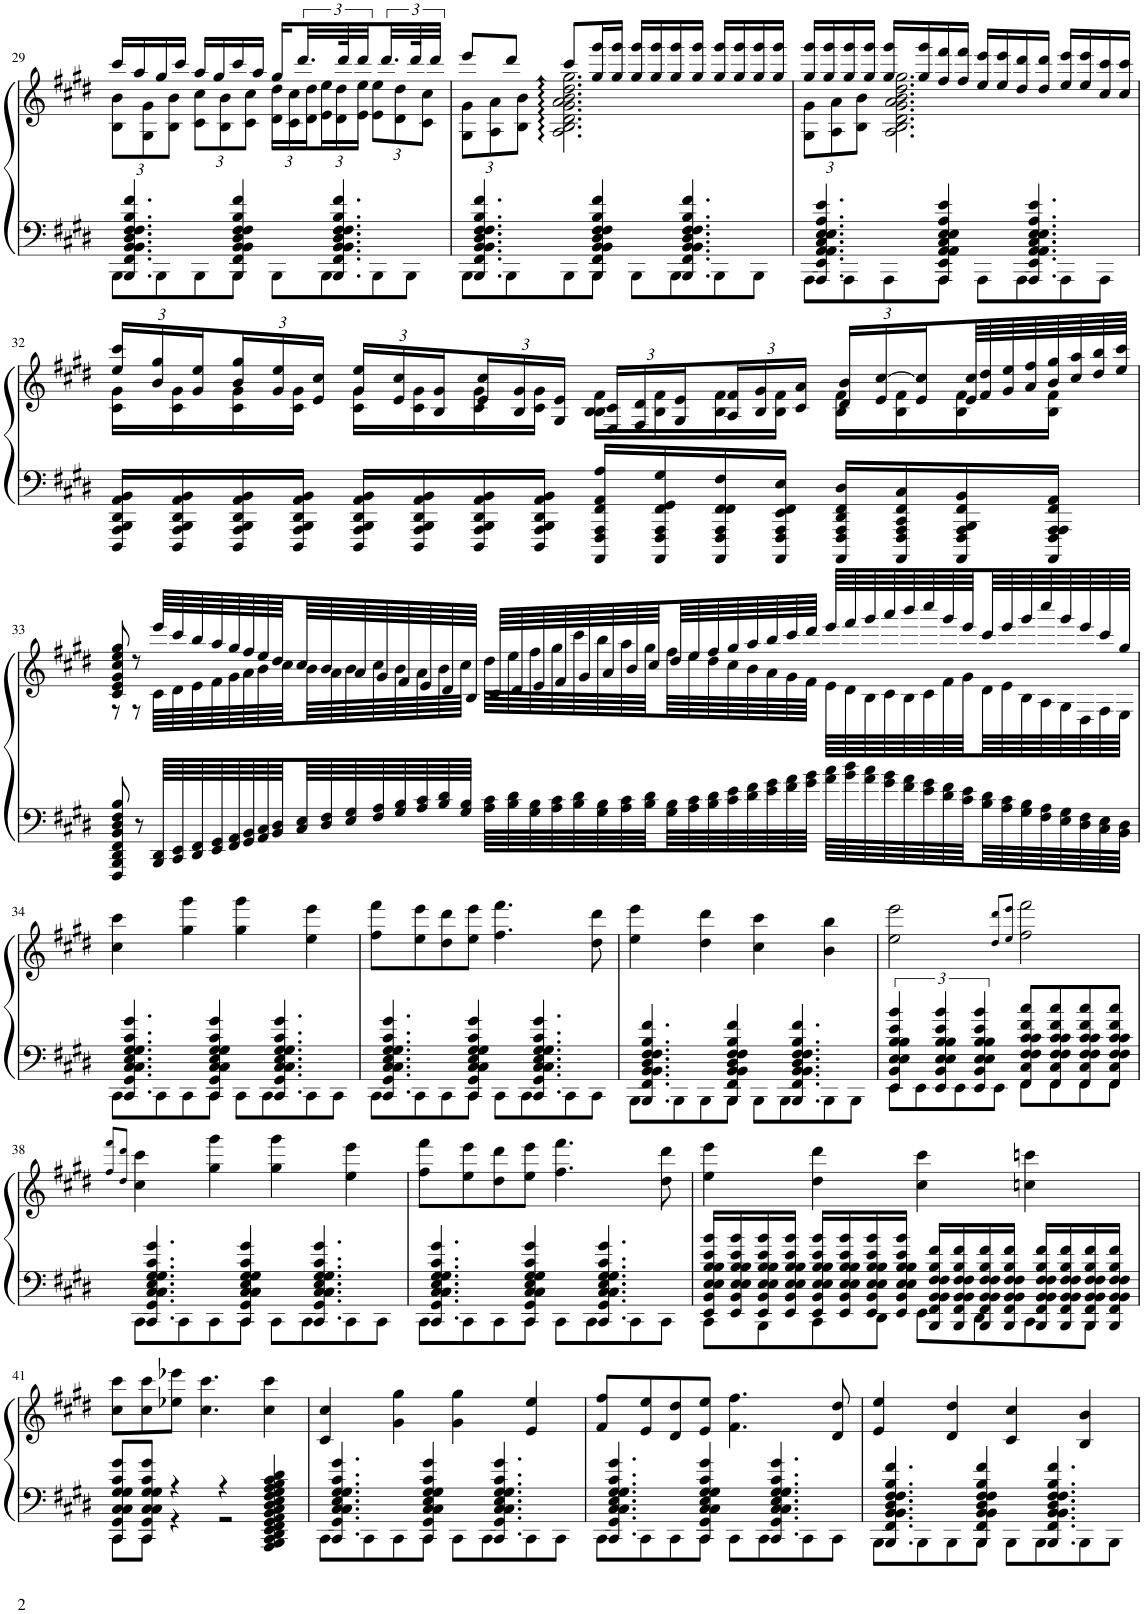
**kern	**kern
*part1	*part1
*staff2	*staff1
*I"Piano	*
*I'Pno	*
!!LO:PB:g=z
*clefF4	*clefG2
*k[f#c#g#d#]	*k[f#c#g#d#]
*M4/4	*M4/4
=29	=29
*^	*^
*	*	*	*Xbrackettup
4.BBB/ 4.FF#/ 4.BB/ 4.BB/ 4.D#/ 4.F#/ 4.F#/ 4.B/ 4.f#/	8BBB\L	16ccc#/LL	12B\ 12b\L
.	.	16aa/	.
.	.	.	12G#\ 12g#\
.	8BBB\	16gg#/	.
.	.	.	12B\ 12b\J
.	.	16ccc#/JJ	.
.	8BBB\	16aa/LL	12c#\ 12cc#\L
.	.	16gg#/	.
.	.	.	12B\ 12b\
4BBB/ 4FF#/ 4BB/ 4BB/ 4D#/ 4F#/ 4F#/ 4B/ 4f#/	8BBB\J	16ccc#/	.
.	.	.	12c#\ 12cc#\J
.	.	16aa/JJ	.
.	8BBB\L	16gg#/LL	24d#\ 24dd#\LL
.	.	.	24c#\ 24cc#\
*	*	*brackettup	*
.	.	96%7.ddd#/L	.
.	.	.	24d#\ 24dd#\
*	*	*	*Xbrackettup
4.BBB/ 4.FF#/ 4.BB/ 4.BB/ 4.D#/ 4.F#/ 4.F#/ 4.B/ 4.f#/	8BBB\	.	24e\ 24ee\
.	.	.	24d#\ 24dd#\
.	.	192%7ddd#/K	.
.	.	96%7ddd#/	24e\ 24ee\JJ
.	8BBB\	.	12e\ 12ee\L
*	*	*brackettup	*
.	.	96%7.ddd#/	.
.	.	.	12d#\ 12dd#\
.	8BBB\J	.	.
.	.	192%7ddd#/K	.
.	.	.	12c#\ 12cc#\J
.	.	96%7ddd#/JJJ	.
=30	=30	=30	=30
*	*	*	*Xbrackettup
4.BBB/ 4.FF#/ 4.BB/ 4.BB/ 4.D#/ 4.F#/ 4.F#/ 4.B/ 4.f#/	8BBB\L	8eee/L	12G#\ 12g#\L
.	.	.	12A\ 12a\
.	8BBB\	8ddd#/J	.
.	.	.	12B\ 12b\J
.	8BBB\	8ccc#/L	2.A\: 2.B\: 2.d#\: 2.g#\: 2.a\: 2.b\: 2.dd#\: 2.gg#\:
4BBB/ 4FF#/ 4BB/ 4BB/ 4D#/ 4F#/ 4F#/ 4B/ 4f#/	8BBB\J	16gg#/ 16ggg#/L	.
.	.	16gg#/ 16ggg#/JJ	.
.	8BBB\L	16gg#/ 16ggg#/LL	.
.	.	16gg#/ 16ggg#/	.
4.BBB/ 4.FF#/ 4.BB/ 4.BB/ 4.D#/ 4.F#/ 4.F#/ 4.B/ 4.f#/	8BBB\	16gg#/ 16ggg#/	.
.	.	16gg#/ 16ggg#/JJ	.
.	8BBB\	16gg#/ 16ggg#/LL	.
.	.	16gg#/ 16ggg#/	.
.	8BBB\J	16gg#/ 16ggg#/	.
.	.	16gg#/ 16ggg#/JJ	.
=31	=31	=31	=31
4.AAA/ 4.EE/ 4.AA/ 4.AA/ 4.C#/ 4.E/ 4.E/ 4.A/ 4.e/	8AAA\L	16gg#/ 16ggg#/LL	12G#\ 12g#\L
.	.	16gg#/ 16ggg#/	.
.	.	.	12A\ 12a\
.	8AAA\	16gg#/ 16ggg#/	.
.	.	.	12B\ 12b\J
.	.	16gg#/ 16ggg#/JJ	.
.	8AAA\	16gg#/ 16ggg#/LL	2.A\ 2.B\ 2.d#\ 2.g#\ 2.a\ 2.b\ 2.dd#\ 2.gg#\
.	.	16gg#/ 16ggg#/	.
4AAA/ 4EE/ 4AA/ 4AA/ 4C#/ 4E/ 4E/ 4A/ 4e/	8AAA\J	16ff#/ 16fff#/	.
.	.	16ff#/ 16fff#/JJ	.
.	8AAA\L	16ee/ 16eee/LL	.
.	.	16ee/ 16eee/	.
4.AAA/ 4.EE/ 4.AA/ 4.AA/ 4.C#/ 4.E/ 4.E/ 4.A/ 4.e/	8AAA\	16dd#/ 16ddd#/	.
.	.	16dd#/ 16ddd#/JJ	.
.	8AAA\	16ee/ 16eee/LL	.
.	.	16ee/ 16eee/	.
.	8AAA\J	16cc#/ 16ccc#/	.
.	.	16cc#/ 16ccc#/JJ	.
*v	*v	*	*
!!LO:LB:g=z	!!
=32	=32	=32
16DDD#/ 16AAA/ 16BBB/ 16DD#/ 16AA/ 16BB/LL	24ee/ 24ccc#/LL	16c#\ 16g#\LL
.	24b/ 24gg#/	.
16DDD#/ 16AAA/ 16BBB/ 16DD#/ 16AA/ 16BB/	.	16c#\ 16g#\
.	24g#/ 24ee/	.
16DDD#/ 16AAA/ 16BBB/ 16DD#/ 16AA/ 16BB/	24b/ 24gg#/	16c#\ 16g#\
.	24g#/ 24ee/	.
16DDD#/ 16AAA/ 16BBB/ 16DD#/ 16AA/ 16BB/JJ	.	16c#\ 16g#\JJ
.	24e/ 24cc#/JJ	.
16DDD#/ 16AAA/ 16BBB/ 16DD#/ 16AA/ 16BB/LL	24g#/ 24ee/LL	16c#\ 16g#\LL
.	24e/ 24cc#/	.
16DDD#/ 16AAA/ 16BBB/ 16DD#/ 16AA/ 16BB/	.	16c#\ 16g#\
.	24B/ 24g#/	.
16DDD#/ 16AAA/ 16BBB/ 16DD#/ 16AA/ 16BB/	24e/ 24cc#/	16c#\ 16g#\
.	24B/ 24g#/	.
16DDD#/ 16AAA/ 16BBB/ 16DD#/ 16AA/ 16BB/JJ	.	16c#\ 16g#\JJ
.	24G#/ 24e/JJ	.
16AAAA/ 16FFF#/ 16AAA/ 16FF#/ 16AA/ 16A/LL	24E/ 24c#/LL	16B\ 16B\ 16f#\LL
.	24F#/ 24d#/	.
16AAAA/ 16FFF#/ 16AAA/ 16FF#/ 16GG#/ 16G#/	.	16B\ 16f#\
.	24G#/ 24e/	.
16AAAA/ 16FFF#/ 16AAA/ 16FF#/ 16FF#/ 16F#/	24A/ 24f#/	16B\ 16f#\
.	24B/ 24g#/	.
16AAAA/ 16FFF#/ 16AAA/ 16EE/ 16FF#/ 16E/JJ	.	16B\ 16f#\JJ
.	24c#/ 24a/JJ	.
16AAAA/ 16FFF#/ 16AAA/ 16DD#/ 16FF#/ 16D#/LL	24d#/ 24b/LL	16B\ 16f#\LL
.	24e/ [24cc#/	.
16AAAA/ 16FFF#/ 16AAA/ 16CC#/ 16FF#/ 16C#/	.	16B\ 16f#\
.	24e/ 24cc#/]	.
16AAAA/ 16FFF#/ 16AAA/ 16BBB/ 16FF#/ 16BB/	64e/ 64cc#/LL	16B\ 16f#\
.	64f#/ 64dd#/	.
.	64g#/ 64ee/	.
.	64a/ 64ff#/	.
16AAAA/ 16FFF#/ 16AAA/ 16AAA/ 16FF#/ 16AA/JJ	64b/ 64gg#/	16B\ 16f#\JJ
.	64cc#/ 64aa/	.
.	64dd#/ 64bb/	.
.	64ee/ 64ccc#/JJJJ	.
!!LO:LB:g=z	!!
=33	=33	=33
8FFF#/ 8BBB/ 8DD#/ 8FF#/ 8BB/ 8D#/ 8F#/ 8B/	8c#/ 8e/ 8g#/ 8cc#/ 8ee/ 8gg#/	8r
8r	8r	8r
64BBB/ 64DD#/LLLL	64eee/LLLL	64c#\LLLL
64CC#/ 64EE/	64ccc#/	64d#\
64DD#/ 64FF#/	64bb/	64e\
64EE/ 64GG#/	64aa/	64f#\
64FF#/ 64AA/	64gg#/	64g#\
64GG#/ 64BB/	64ff#/	64a\
64AA/ 64C#/	64ee/	64b\
64BB/ 64D#/	64dd#/	64cc#\
64C#/ 64E/	64cc#/	64b\
64D#/ 64F#/	64b/	64a\
64E/ 64G#/	64a/	64b\
64F#/ 64A/	64g#/	64cc#\
64G#/ 64B/	64f#/	64b\
64A/ 64c#/	64e/	64a\
64B/ 64d#/	64d#/	64b\
64G#/ 64B/JJJJ	64B/JJJJ	64cc#\JJJJ
64A\ 64c#\LLLL	64c#/LLLL	64dd#\LLLL
64B\ 64d#\	64d#/	64ee\
64G#\ 64B\	64e/	64ff#\
64A\ 64c#\	64f#/	64gg#\
64B\ 64d#\	64g#/	64ccc#\
64G#\ 64B\	64a/	64bb\
64A\ 64c#\	64b/	64aa\
64B\ 64d#\	64cc#/	64gg#\
64G#\ 64B\	64dd#/	64ff#\
64A\ 64c#\	64ee/	64ee\
64B\ 64d#\	64ff#/	64dd#\
64c#\ 64e\	64gg#/	64cc#\
64d#\ 64f#\	64aa/	64b\
64e\ 64g#\	64bb/	64a\
64f#\ 64a\	64ccc#/	64g#\
64g#\ 64b\JJJJ	64ddd#/JJJJ	64f#\JJJJ
64a\ 64cc#\LLLL	64eee/LLLL	64e\LLLL
64b\ 64dd#\	64fff#/	64d#\
64a\ 64cc#\	64ggg#/	64B\
64g#\ 64b\	64aaa/	64c#\
64f#\ 64a\	64bbb/	64B\
64e\ 64g#\	64cccc#/	64c#\
64d#\ 64f#\	64ggg#/	64f#\
64c#\ 64e\	64eee/	64g#\
64B\ 64d#\	64ccc#/	64d#\
64A\ 64c#\	64eee/	64e\
64G#\ 64B\	64ggg#/	64B\
64F#\ 64A\	64cccc#/	64A\
64E\ 64G#\	64ggg#/	64G#\
64D#\ 64F#\	64eee/	64D#\
64C#\ 64E\	64ccc#/	64F#\
64BB\ 64D#\JJJJ	64gg#/JJJJ	64E\JJJJ
*	*v	*v
!!LO:LB:g=z
=34	=34
*^	*
4.CC#/ 4.GG#/ 4.C#/ 4.C#/ 4.E/ 4.G#/ 4.G#/ 4.c#/ 4.g#/	8CC#\L	4cc#\ 4ccc#\
.	8CC#\	.
.	8CC#\	4gg#\ 4ggg#\
4CC#/ 4GG#/ 4C#/ 4C#/ 4E/ 4G#/ 4G#/ 4c#/ 4g#/	8CC#\J	.
.	8CC#\L	4gg#\ 4ggg#\
4.CC#/ 4.GG#/ 4.C#/ 4.C#/ 4.E/ 4.G#/ 4.G#/ 4.c#/ 4.g#/	8CC#\	.
.	8CC#\	4ee\ 4eee\
.	8CC#\J	.
=35	=35	=35
4.CC#/ 4.GG#/ 4.C#/ 4.C#/ 4.E/ 4.G#/ 4.G#/ 4.c#/ 4.g#/	8CC#\L	8ff#\ 8fff#\L
.	8CC#\	8ee\ 8eee\
.	8CC#\	8dd#\ 8ddd#\
4CC#/ 4GG#/ 4C#/ 4C#/ 4E/ 4G#/ 4G#/ 4c#/ 4g#/	8CC#\J	8ee\ 8eee\J
.	8CC#\L	4.ff#\ 4.fff#\
4.CC#/ 4.GG#/ 4.C#/ 4.C#/ 4.E/ 4.G#/ 4.G#/ 4.c#/ 4.g#/	8CC#\	.
.	8CC#\	.
.	8CC#\J	8dd#\ 8ddd#\
=36	=36	=36
4.BBB/ 4.FF#/ 4.BB/ 4.BB/ 4.D#/ 4.F#/ 4.F#/ 4.B/ 4.f#/	8BBB\L	4ee\ 4eee\
.	8BBB\	.
.	8BBB\	4dd#\ 4ddd#\
4BBB/ 4FF#/ 4BB/ 4BB/ 4D#/ 4F#/ 4F#/ 4B/ 4f#/	8BBB\J	.
.	8BBB\L	4cc#\ 4ccc#\
4.BBB/ 4.FF#/ 4.BB/ 4.BB/ 4.D#/ 4.F#/ 4.F#/ 4.B/ 4.f#/	8BBB\	.
.	8BBB\	4b\ 4bb\
.	8BBB\J	.
=37	=37	=37
6EE/ 6BB/ 6E/ 6E/ 6B/ 6B/ 6e/ 6b/	8EE\L	2ee\ 2eee\
.	8EE\	.
6EE/ 6BB/ 6E/ 6E/ 6B/ 6B/ 6e/ 6b/	.	.
.	8EE\	.
6EE/ 6BB/ 6E/ 6E/ 6B/ 6B/ 6e/ 6b/	.	.
.	8EE\J	.
.	.	8qdd#/ 8qddd#/L
.	.	8qee/ 8qeee/J
8FF#/ 8C#/ 8F#/ 8F#/ 8c#/ 8c#/ 8f#/ 8cc#/L	8FF#\L	2ff#\ 2fff#\
8FF#/ 8C#/ 8F#/ 8F#/ 8c#/ 8c#/ 8f#/ 8cc#/	8FF#\	.
8FF#/ 8C#/ 8F#/ 8F#/ 8c#/ 8c#/ 8f#/ 8cc#/	8FF#\	.
8FF#/ 8C#/ 8F#/ 8F#/ 8c#/ 8c#/ 8f#/ 8cc#/J	8FF#\J	.
!!LO:LB:g=z
=38	=38	=38
.	.	8qff#/ 8qfff#/L
.	.	8qdd#/ 8qddd#/J
4.CC#/ 4.GG#/ 4.C#/ 4.C#/ 4.E/ 4.G#/ 4.G#/ 4.c#/ 4.g#/	8CC#\L	4cc#\ 4ccc#\
.	8CC#\	.
.	8CC#\	4gg#\ 4ggg#\
4CC#/ 4GG#/ 4C#/ 4C#/ 4E/ 4G#/ 4G#/ 4c#/ 4g#/	8CC#\J	.
.	8CC#\L	4gg#\ 4ggg#\
4.CC#/ 4.GG#/ 4.C#/ 4.C#/ 4.E/ 4.G#/ 4.G#/ 4.c#/ 4.g#/	8CC#\	.
.	8CC#\	4ee\ 4eee\
.	8CC#\J	.
=39	=39	=39
4.CC#/ 4.GG#/ 4.C#/ 4.C#/ 4.E/ 4.G#/ 4.G#/ 4.c#/ 4.g#/	8CC#\L	8ff#\ 8fff#\L
.	8CC#\	8ee\ 8eee\
.	8CC#\	8dd#\ 8ddd#\
4CC#/ 4GG#/ 4C#/ 4C#/ 4E/ 4G#/ 4G#/ 4c#/ 4g#/	8CC#\J	8ee\ 8eee\J
.	8CC#\L	4.ff#\ 4.fff#\
4.CC#/ 4.GG#/ 4.C#/ 4.C#/ 4.E/ 4.G#/ 4.G#/ 4.c#/ 4.g#/	8CC#\	.
.	8CC#\	.
.	8CC#\J	8dd#\ 8ddd#\
=40	=40	=40
16EE/ 16BB/ 16E/ 16E/ 16B/ 16B/ 16e/ 16b/LL	8CC#\L	4ee\ 4eee\
16EE/ 16BB/ 16E/ 16E/ 16B/ 16B/ 16e/ 16b/	.	.
16EE/ 16BB/ 16E/ 16E/ 16B/ 16B/ 16e/ 16b/	8BBB\	.
16EE/ 16BB/ 16E/ 16E/ 16B/ 16B/ 16e/ 16b/JJ	.	.
16EE/ 16BB/ 16E/ 16E/ 16B/ 16B/ 16e/ 16b/LL	8CC#\	4dd#\ 4ddd#\
16EE/ 16BB/ 16E/ 16E/ 16B/ 16B/ 16e/ 16b/	.	.
16EE/ 16BB/ 16E/ 16E/ 16B/ 16B/ 16e/ 16b/	8DD#\J	.
16EE/ 16BB/ 16E/ 16E/ 16B/ 16B/ 16e/ 16b/JJ	.	.
16BBB/ 16FF#/ 16BB/ 16BB/ 16F#/ 16F#/ 16B/ 16f#/LL	8EE\L	4cc#\ 4ccc#\
16BBB/ 16FF#/ 16BB/ 16BB/ 16F#/ 16F#/ 16B/ 16f#/	.	.
16BBB/ 16FF#/ 16BB/ 16BB/ 16F#/ 16F#/ 16B/ 16f#/	8DD#\	.
16BBB/ 16FF#/ 16BB/ 16BB/ 16F#/ 16F#/ 16B/ 16f#/JJ	.	.
16BBB/ 16FF#/ 16BB/ 16BB/ 16F#/ 16F#/ 16B/ 16f#/LL	8CC#\	4ccn\ 4cccn\
16BBB/ 16FF#/ 16BB/ 16BB/ 16F#/ 16F#/ 16B/ 16f#/	.	.
16BBB/ 16FF#/ 16BB/ 16BB/ 16F#/ 16F#/ 16B/ 16f#/	8BBB\J	.
16BBB/ 16FF#/ 16BB/ 16BB/ 16F#/ 16F#/ 16B/ 16f#/JJ	.	.
!!LO:LB:g=z
=41	=41	=41
8CC#/ 8GG#/ 8C#/ 8C#/ 8G#/ 8G#/ 8c#/ 8g#/L	8CC#\L	8cc#\ 8ccc#\L
8CC#/ 8GG#/ 8C#/ 8C#/ 8G#/ 8G#/ 8c#/ 8g#/J	8CC#\J	8cc#\ 8ccc#\
4r	4r	8ee-X\ 8eee-X\J
.	.	4.cc#\ 4.ccc#\
4r	2r	.
4AAA/ 4BBB/ 4CC#/ 4DD#/ 4EE/ 4FF#/ 4GG#/ 4AA/ 4BB/ 4C#/ 4D#/ 4E/ 4F#/ 4G#/ 4A/ 4B/ 4c#/ 4d#/	.	4cc#\ 4ccc#\
=42	=42	=42
4.CC#/ 4.GG#/ 4.C#/ 4.C#/ 4.E/ 4.G#/ 4.G#/ 4.c#/ 4.g#/	8CC#\L	4c#/ 4cc#/
.	8CC#\	.
.	8CC#\	4g#\ 4gg#\
4CC#/ 4GG#/ 4C#/ 4C#/ 4E/ 4G#/ 4G#/ 4c#/ 4g#/	8CC#\J	.
.	8CC#\L	4g#\ 4gg#\
4.CC#/ 4.GG#/ 4.C#/ 4.C#/ 4.E/ 4.G#/ 4.G#/ 4.c#/ 4.g#/	8CC#\	.
.	8CC#\	4e/ 4ee/
.	8CC#\J	.
=43	=43	=43
4.CC#/ 4.GG#/ 4.C#/ 4.C#/ 4.E/ 4.G#/ 4.G#/ 4.c#/ 4.g#/	8CC#\L	8f#/ 8ff#/L
.	8CC#\	8e/ 8ee/
.	8CC#\	8d#/ 8dd#/
4CC#/ 4GG#/ 4C#/ 4C#/ 4E/ 4G#/ 4G#/ 4c#/ 4g#/	8CC#\J	8e/ 8ee/J
.	8CC#\L	4.f#\ 4.ff#\
4.CC#/ 4.GG#/ 4.C#/ 4.C#/ 4.E/ 4.G#/ 4.G#/ 4.c#/ 4.g#/	8CC#\	.
.	8CC#\	.
.	8CC#\J	8d#/ 8dd#/
=44	=44	=44
4.BBB/ 4.FF#/ 4.BB/ 4.BB/ 4.D#/ 4.F#/ 4.F#/ 4.B/ 4.f#/	8BBB\L	4e/ 4ee/
.	8BBB\	.
.	8BBB\	4d#/ 4dd#/
4BBB/ 4FF#/ 4BB/ 4BB/ 4D#/ 4F#/ 4F#/ 4B/ 4f#/	8BBB\J	.
.	8BBB\L	4c#/ 4cc#/
4.BBB/ 4.FF#/ 4.BB/ 4.BB/ 4.D#/ 4.F#/ 4.F#/ 4.B/ 4.f#/	8BBB\	.
.	8BBB\	4B/ 4b/
.	8BBB\J	.
*v	*v	*
=	=
*-	*-
